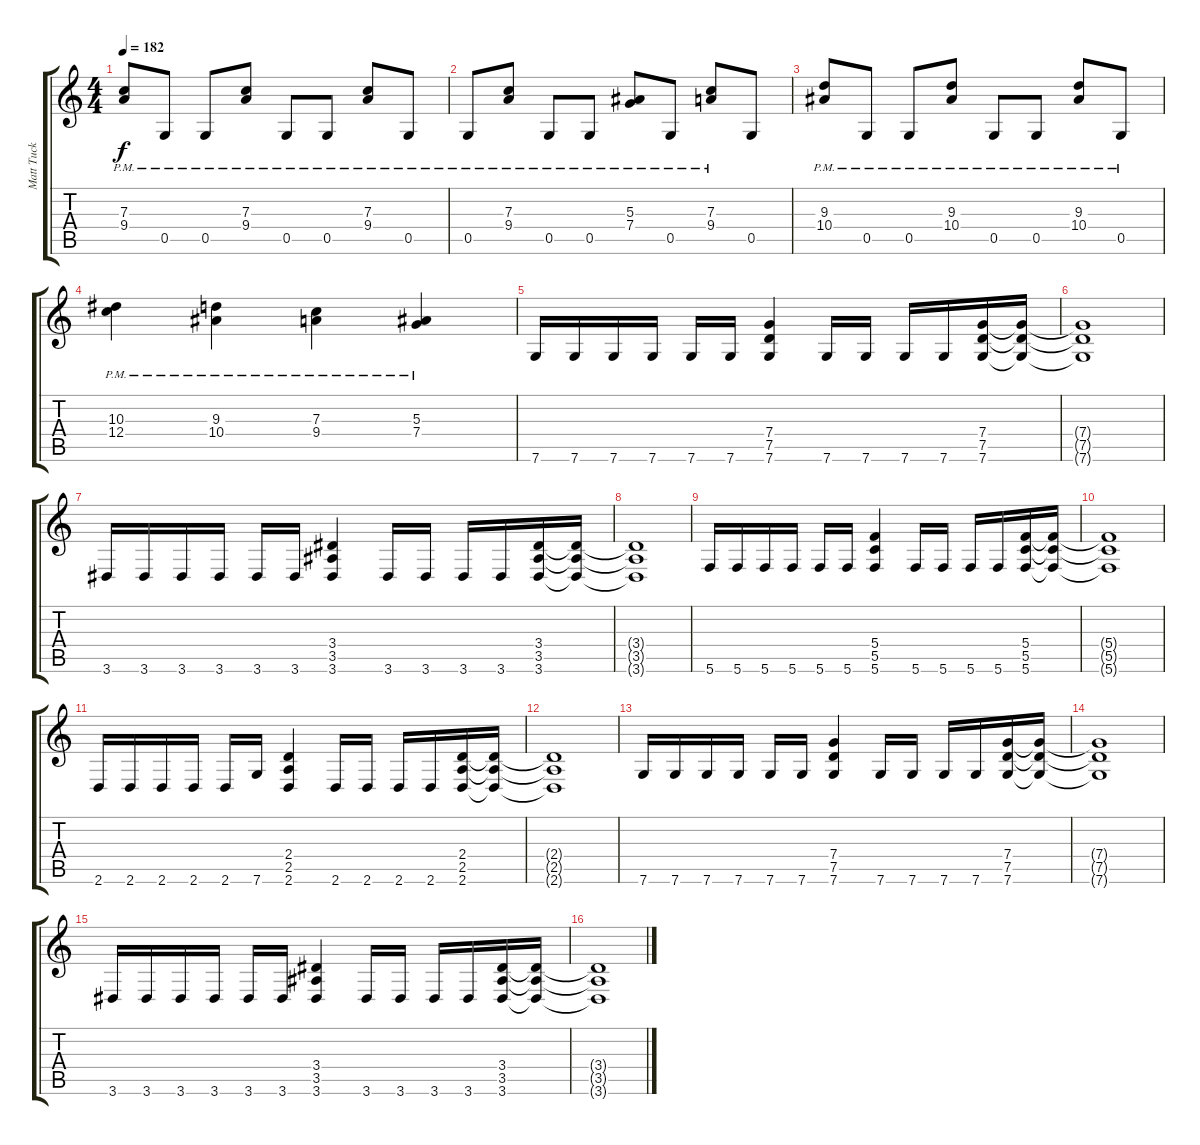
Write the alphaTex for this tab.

\track ("Matt Tuck" "Matt Tuck") {instrument distortionguitar}
\staff {score tabs}
\tuning (D4 A3 F3 C3 G2 C2) {hide}
\ts (4 4)
\tempo 182
\clef g2
\ks c
(7.3{pm} 9.4{pm}).8{dy f} 0.5{pm}.8 0.5{pm}.8 (7.3{pm} 9.4{pm}).8 0.5{pm}.8 0.5{pm}.8 (7.3{pm} 9.4{pm}).8 0.5{pm}.8 |
0.5{pm}.8 (7.3{pm} 9.4{pm}).8 0.5{pm}.8 0.5{pm}.8 (5.3{pm} 7.4{pm}).8 0.5{pm}.8 (7.3{pm} 9.4{pm}).8 0.5.8 |
(9.3{pm} 10.4{pm}).8 0.5{pm}.8 0.5{pm}.8 (9.3{pm} 10.4{pm}).8 0.5{pm}.8 0.5{pm}.8 (9.3{pm} 10.4{pm}).8 0.5{pm}.8 |
(10.3{pm} 12.4{pm}).4 (9.3{pm} 10.4{pm}).4 (7.3{pm} 9.4{pm}).4 (5.3{pm} 7.4{pm}).4 |
7.6.16 7.6.16 7.6.16 7.6.16 7.6.16 7.6.16 (7.4 7.5 7.6).4 7.6.16 7.6.16 7.6.16 7.6.16 (7.4 7.5 7.6).16 (7.4{t} 7.5{t} 7.6{t}).16 |
(7.4{t} 7.5{t} 7.6{t}).1 |
3.6.16 3.6.16 3.6.16 3.6.16 3.6.16 3.6.16 (3.4 3.5 3.6).4 3.6.16 3.6.16 3.6.16 3.6.16 (3.4 3.5 3.6).16 (3.4{t} 3.5{t} 3.6{t}).16 |
(3.4{t} 3.5{t} 3.6{t}).1 |
5.6.16 5.6.16 5.6.16 5.6.16 5.6.16 5.6.16 (5.4 5.5 5.6).4 5.6.16 5.6.16 5.6.16 5.6.16 (5.4 5.5 5.6).16 (5.4{t} 5.5{t} 5.6{t}).16 |
(5.4{t} 5.5{t} 5.6{t}).1 |
2.6.16 2.6.16 2.6.16 2.6.16 2.6.16 7.6.16 (2.4 2.5 2.6).4 2.6.16 2.6.16 2.6.16 2.6.16 (2.4 2.5 2.6).16 (2.4{t} 2.5{t} 2.6{t}).16 |
(2.4{t} 2.5{t} 2.6{t}).1 |
7.6.16 7.6.16 7.6.16 7.6.16 7.6.16 7.6.16 (7.4 7.5 7.6).4 7.6.16 7.6.16 7.6.16 7.6.16 (7.4 7.5 7.6).16 (7.4{t} 7.5{t} 7.6{t}).16 |
(7.4{t} 7.5{t} 7.6{t}).1 |
3.6.16 3.6.16 3.6.16 3.6.16 3.6.16 3.6.16 (3.4 3.5 3.6).4 3.6.16 3.6.16 3.6.16 3.6.16 (3.4 3.5 3.6).16 (3.4{t} 3.5{t} 3.6{t}).16 |
(3.4{t} 3.5{t} 3.6{t}).1
